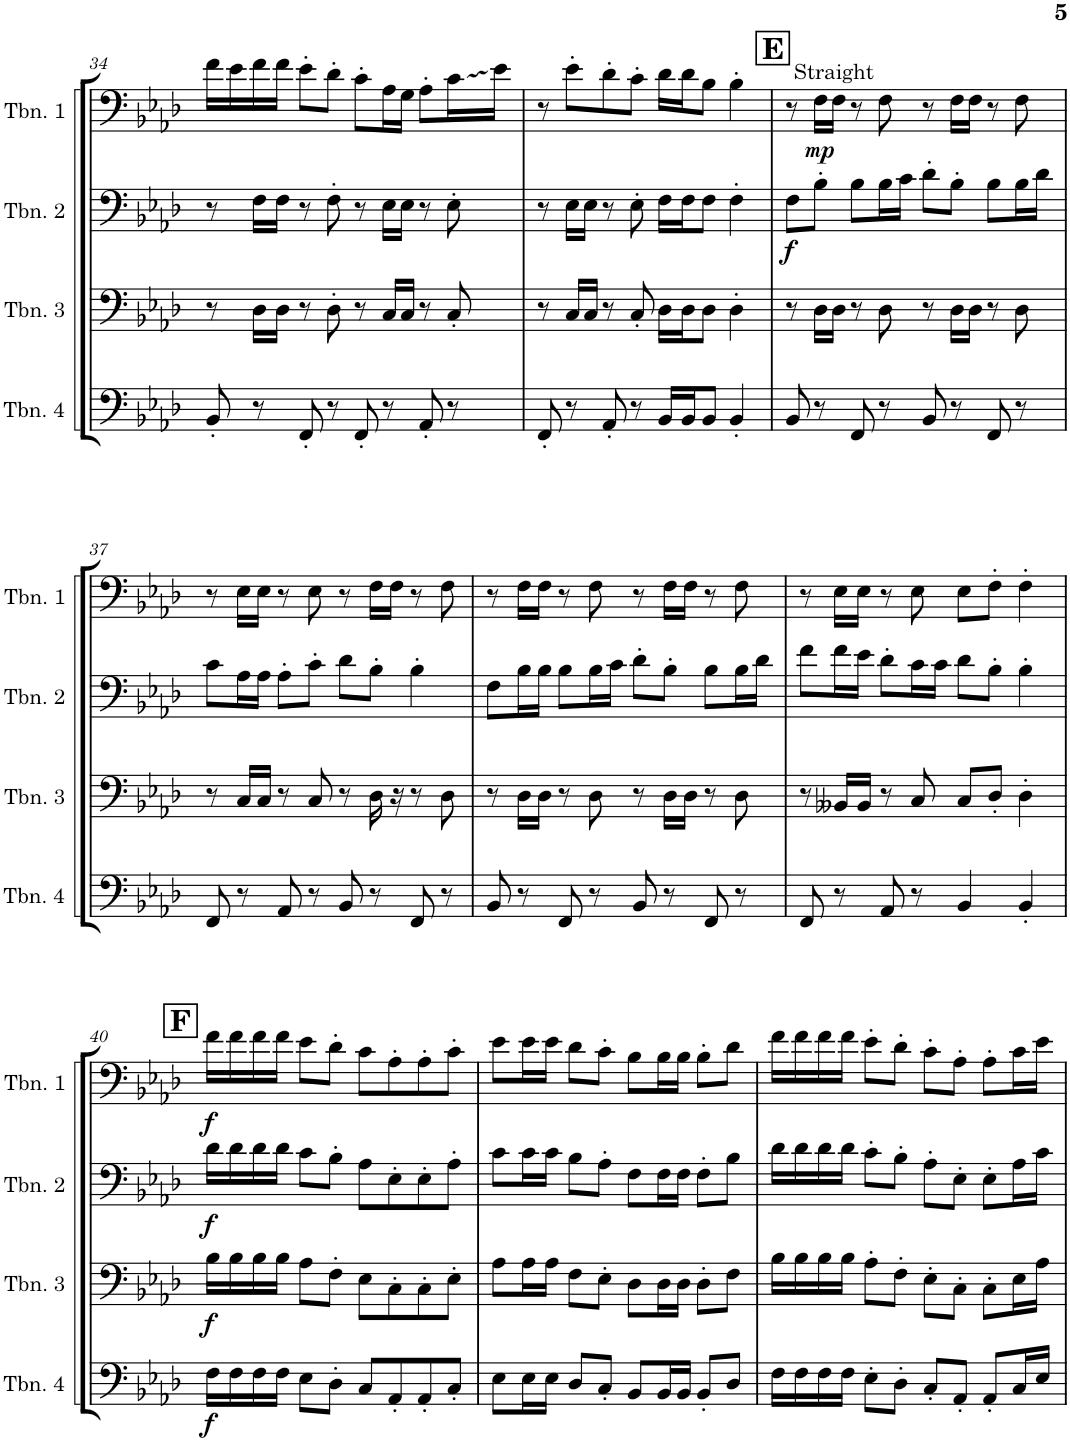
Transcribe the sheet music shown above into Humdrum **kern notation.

**kern	**dynam	**kern	**dynam	**kern	**dynam	**kern	**dynam
*part4	*part4	*part3	*part3	*part2	*part2	*part1	*part1
*staff4	*staff4	*staff3	*staff3	*staff2	*staff2	*staff1	*staff1
*I"Trombone 4	*	*I"Trombone 3	*	*I"Trombone 2	*	*I"Trombone 1	*
*I'Tbn. 4	*	*I'Tbn. 3	*	*I'Tbn. 2	*	*I'Tbn. 1	*
!!LO:PB:g=z
*clefF4	*	*clefF4	*	*clefF4	*	*clefF4	*
*k[b-e-a-d-]	*	*k[b-e-a-d-]	*	*k[b-e-a-d-]	*	*k[b-e-a-d-]	*
*M4/4	*	*M4/4	*	*M4/4	*	*M4/4	*
=34	=34	=34	=34	=34	=34	=34	=34
8BB-'/	.	8r	.	8r	.	16f\LL	.
.	.	.	.	.	.	16e-\	.
8r	.	16D-\LL	.	16F\LL	.	16f\	.
.	.	16D-\JJ	.	16F\JJ	.	16f\JJ	.
8FF'/	.	8r	.	8r	.	8e-'\L	.
8r	.	8D-'\	.	8F'\	.	8d-'\J	.
8FF'/	.	8r	.	8r	.	8c'\L	.
8r	.	16C/LL	.	16E-\LL	.	16A-\L	.
.	.	16C/JJ	.	16E-\JJ	.	16G\JJ	.
8AA-'/	.	8r	.	8r	.	8A-'\L	.
8r	.	8C'/	.	8E-'\	.	16c\L	.
.	.	.	.	.	.	16e-\JJ	.
=35	=35	=35	=35	=35	=35	=35	=35
8FF'/	.	8r	.	8r	.	8r	.
8r	.	16C/LL	.	16E-\LL	.	8e-'\L	.
.	.	16C/JJ	.	16E-\JJ	.	.	.
8AA-'/	.	8r	.	8r	.	8d-'\	.
8r	.	8C'/	.	8E-'\	.	8c'\J	.
16BB-/LL	.	16D-\LL	.	16F\LL	.	16d-\LL	.
16BB-/J	.	16D-\J	.	16F\J	.	16d-\J	.
8BB-/J	.	8D-\J	.	8F\J	.	8B-\J	.
4BB-'/	.	4D-'\	.	4F'\	.	4B-'\	.
!!LO:REH:place=s1:a:B:cj:fs=14:t=E
=36	=36	=36	=36	=36	=36	=36	=36
!	!	!	!	!	!	!LO:TX:a:t=Straight	!
!	!	!	!	!	!LO:DY:b	!	!
8BB-/	.	8r	.	8F\L	f	8r	.
!	!	!	!	!	!	!	!LO:DY:b
8r	.	16D-\LL	.	8B-'\J	.	16F\LL	mp
.	.	16D-\JJ	.	.	.	16F\JJ	.
8FF/	.	8r	.	8B-\L	.	8r	.
8r	.	8D-\	.	16B-\L	.	8F\	.
.	.	.	.	16c\JJ	.	.	.
8BB-/	.	8r	.	8d-'\L	.	8r	.
8r	.	16D-\LL	.	8B-'\J	.	16F\LL	.
.	.	16D-\JJ	.	.	.	16F\JJ	.
8FF/	.	8r	.	8B-\L	.	8r	.
8r	.	8D-\	.	16B-\L	.	8F\	.
.	.	.	.	16d-\JJ	.	.	.
!!LO:LB:g=z
=37	=37	=37	=37	=37	=37	=37	=37
8FF/	.	8r	.	8c\L	.	8r	.
8r	.	16C/LL	.	16A-\L	.	16E-\LL	.
.	.	16C/JJ	.	16A-\JJ	.	16E-\JJ	.
8AA-/	.	8r	.	8A-'\L	.	8r	.
8r	.	8C/	.	8c'\J	.	8E-\	.
8BB-/	.	8r	.	8d-\L	.	8r	.
8r	.	16D-\	.	8B-'\J	.	16F\LL	.
.	.	16r	.	.	.	16F\JJ	.
8FF/	.	8r	.	4B-'\	.	8r	.
8r	.	8D-\	.	.	.	8F\	.
=38	=38	=38	=38	=38	=38	=38	=38
8BB-/	.	8r	.	8F\L	.	8r	.
8r	.	16D-\LL	.	16B-\L	.	16F\LL	.
.	.	16D-\JJ	.	16B-\JJ	.	16F\JJ	.
8FF/	.	8r	.	8B-\L	.	8r	.
8r	.	8D-\	.	16B-\L	.	8F\	.
.	.	.	.	16c\JJ	.	.	.
8BB-/	.	8r	.	8d-'\L	.	8r	.
8r	.	16D-\LL	.	8B-'\J	.	16F\LL	.
.	.	16D-\JJ	.	.	.	16F\JJ	.
8FF/	.	8r	.	8B-\L	.	8r	.
8r	.	8D-\	.	16B-\L	.	8F\	.
.	.	.	.	16d-\JJ	.	.	.
=39	=39	=39	=39	=39	=39	=39	=39
8FF/	.	8r	.	8f\L	.	8r	.
8r	.	16BB--X/LL	.	16f\L	.	16E-\LL	.
.	.	16BB--/JJ	.	16e-\JJ	.	16E-\JJ	.
8AA-/	.	8r	.	8d-'\L	.	8r	.
8r	.	8C/	.	16c\L	.	8E-\	.
.	.	.	.	16c\JJ	.	.	.
4BB-/	.	8C/L	.	8d-\L	.	8E-\L	.
.	.	8D-'/J	.	8B-'\J	.	8F'\J	.
4BB-'/	.	4D-'\	.	4B-'\	.	4F'\	.
!!LO:LB:g=z
!!LO:REH:place=s1:a:B:cj:fs=14:t=F
=40	=40	=40	=40	=40	=40	=40	=40
!	!LO:DY:b	!	!LO:DY:b	!	!LO:DY:b	!	!LO:DY:b
16F\LL	f	16B-\LL	f	16d-\LL	f	16f\LL	f
16F\	.	16B-\	.	16d-\	.	16f\	.
16F\	.	16B-\	.	16d-\	.	16f\	.
16F\JJ	.	16B-\JJ	.	16d-\JJ	.	16f\JJ	.
8E-\L	.	8A-\L	.	8c\L	.	8e-\L	.
8D-'\J	.	8F'\J	.	8B-'\J	.	8d-'\J	.
8C/L	.	8E-\L	.	8A-\L	.	8c\L	.
8AA-'/	.	8C'\	.	8E-'\	.	8A-'\	.
8AA-'/	.	8C'\	.	8E-'\	.	8A-'\	.
8C'/J	.	8E-'\J	.	8A-'\J	.	8c'\J	.
=41	=41	=41	=41	=41	=41	=41	=41
8E-\L	.	8A-\L	.	8c\L	.	8e-\L	.
16E-\L	.	16A-\L	.	16c\L	.	16e-\L	.
16E-\JJ	.	16A-\JJ	.	16c\JJ	.	16e-\JJ	.
8D-/L	.	8F\L	.	8B-\L	.	8d-\L	.
8C'/J	.	8E-'\J	.	8A-'\J	.	8c'\J	.
8BB-/L	.	8D-\L	.	8F\L	.	8B-\L	.
16BB-/L	.	16D-\L	.	16F\L	.	16B-\L	.
16BB-/JJ	.	16D-\JJ	.	16F\JJ	.	16B-\JJ	.
8BB-'/L	.	8D-'\L	.	8F'\L	.	8B-'\L	.
8D-/J	.	8F\J	.	8B-\J	.	8d-\J	.
=42	=42	=42	=42	=42	=42	=42	=42
16F\LL	.	16B-\LL	.	16d-\LL	.	16f\LL	.
16F\	.	16B-\	.	16d-\	.	16f\	.
16F\	.	16B-\	.	16d-\	.	16f\	.
16F\JJ	.	16B-\JJ	.	16d-\JJ	.	16f\JJ	.
8E-'\L	.	8A-'\L	.	8c'\L	.	8e-'\L	.
8D-'\J	.	8F'\J	.	8B-'\J	.	8d-'\J	.
8C'/L	.	8E-'\L	.	8A-'\L	.	8c'\L	.
8AA-'/J	.	8C'\J	.	8E-'\J	.	8A-'\J	.
8AA-'/L	.	8C'\L	.	8E-'\L	.	8A-'\L	.
16C/L	.	16E-\L	.	16A-\L	.	16c\L	.
16E-/JJ	.	16A-\JJ	.	16c\JJ	.	16e-\JJ	.
=	=	=	=	=	=	=	=
*-	*-	*-	*-	*-	*-	*-	*-
